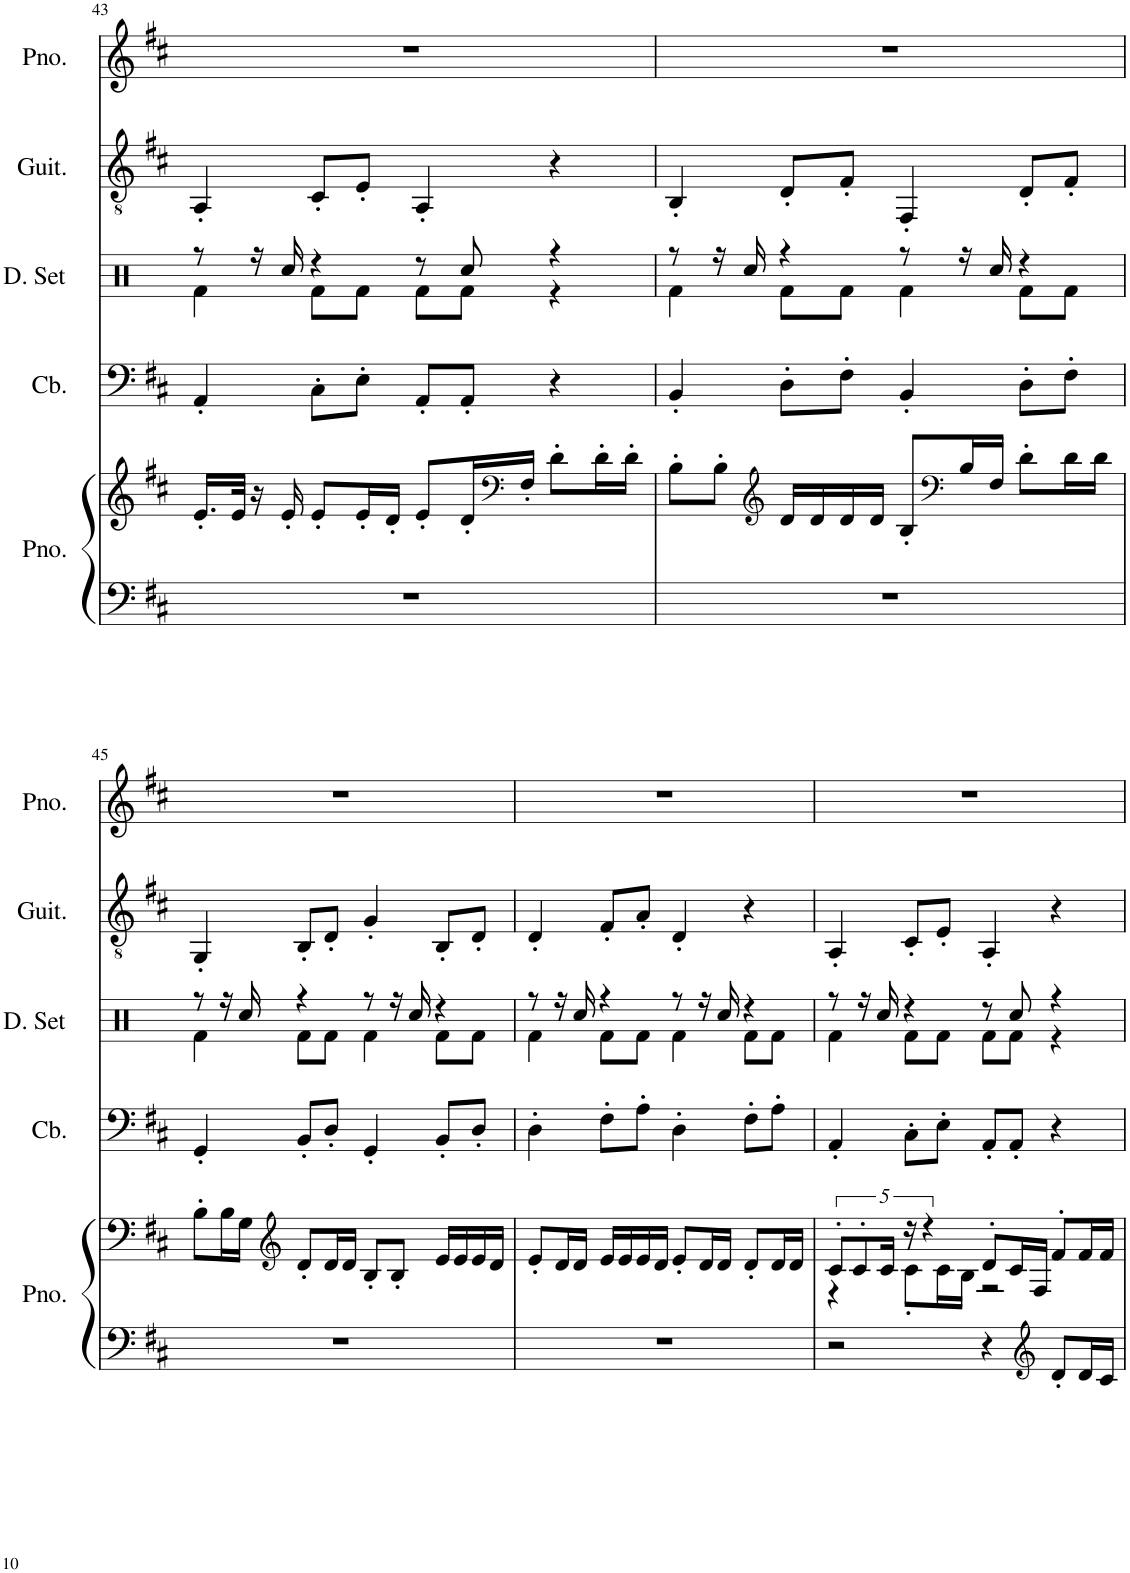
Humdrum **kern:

**kern	**kern	**kern	**kern	**kern	**kern
*part5	*part5	*part4	*part3	*part2	*part1
*staff6	*staff5	*staff4	*staff3	*staff2	*staff1
*I"Piano, Grand Piano	*	*I"Contrabass, Bass	*I"Drumset, Drum Kit	*I"Classical Guitar, Acoustic Guitar	*I"Piano, Electric Piano
*I'Pno.	*	*I'Cb.	*I'D. Set	*I'Guit.	*I'Pno.
!!LO:PB:g=z
*clefF4	*clefG2	*clefF4	*clefX	*clefGv2	*clefG2
*	*	*Trd7c12	*	*	*
*k[f#c#]	*k[f#c#]	*k[f#c#]	*k[f#c#]	*k[f#c#]	*k[f#c#]
*M4/4	*M4/4	*M4/4	*M4/4	*M4/4	*M4/4
=43	=43	=43	=43	=43	=43
*	*	*	*^	*	*
1r	16.e'/LL	4AA'/	8r	4Rf\	4AA'/	1r
.	32e/JJk	.	.	.	.	.
.	16r	.	16r	.	.	.
.	16e'/	.	16Rcc/	.	.	.
.	8e'/L	8C#'\L	4r	8Rf\L	8C#'/L	.
.	16e'/L	8E'\J	.	8Rf\J	8E'/J	.
.	16d'/JJ	.	.	.	.	.
.	8e'/L	8AA'/L	8r	8Rf\L	4AA'/	.
.	16d'/L	8AA'/J	8Rcc/	8Rf\J	.	.
*	*clefF4	*	*	*	*	*
.	16F#'/JJ	.	.	.	.	.
.	8d'\L	4r	4r	4r	4r	.
.	16d'\L	.	.	.	.	.
.	16d'\JJ	.	.	.	.	.
=44	=44	=44	=44	=44	=44	=44
1r	8B'\L	4BB'/	8r	4Rf\	4BB'/	1r
.	8B'\J	.	16r	.	.	.
.	.	.	16Rcc/	.	.	.
*	*clefG2	*	*	*	*	*
.	16d/LL	8D'\L	4r	8Rf\L	8D'/L	.
.	16d/	.	.	.	.	.
.	16d/	8F#'\J	.	8Rf\J	8F#'/J	.
.	16d/JJ	.	.	.	.	.
.	8B'/L	4BB'/	8r	4Rf\	4FF#'/	.
*	*clefF4	*	*	*	*	*
.	16B/L	.	16r	.	.	.
.	16F#/JJ	.	16Rcc/	.	.	.
.	8d'\L	8D'\L	4r	8Rf\L	8D'/L	.
.	16d\L	8F#'\J	.	8Rf\J	8F#'/J	.
.	16d\JJ	.	.	.	.	.
!!LO:LB:g=z
=45	=45	=45	=45	=45	=45	=45
1r	8B'\L	4GG'/	8r	4Rf\	4GG'/	1r
.	16B\L	.	16r	.	.	.
.	16G\JJ	.	16Rcc/	.	.	.
*	*clefG2	*	*	*	*	*
.	8d'/L	8BB'/L	4r	8Rf\L	8BB'/L	.
.	16d/L	8D'/J	.	8Rf\J	8D'/J	.
.	16d/JJ	.	.	.	.	.
.	8B'/L	4GG'/	8r	4Rf\	4G'/	.
.	8B'/J	.	16r	.	.	.
.	.	.	16Rcc/	.	.	.
.	16e/LL	8BB'/L	4r	8Rf\L	8BB'/L	.
.	16e/	.	.	.	.	.
.	16e/	8D'/J	.	8Rf\J	8D'/J	.
.	16d/JJ	.	.	.	.	.
=46	=46	=46	=46	=46	=46	=46
1r	8e'/L	4D'\	8r	4Rf\	4D'/	1r
.	16d/L	.	16r	.	.	.
.	16d/JJ	.	16Rcc/	.	.	.
.	16e/LL	8F#'\L	4r	8Rf\L	8F#'/L	.
.	16e/	.	.	.	.	.
.	16e/	8A'\J	.	8Rf\J	8A'/J	.
.	16d/JJ	.	.	.	.	.
.	8e'/L	4D'\	8r	4Rf\	4D'/	.
.	16d/L	.	16r	.	.	.
.	16d/JJ	.	16Rcc/	.	.	.
.	8d'/L	8F#'\L	4r	8Rf\L	4r	.
.	16d/L	8A'\J	.	8Rf\J	.	.
.	16d/JJ	.	.	.	.	.
=47	=47	=47	=47	=47	=47	=47
*	*^	*	*	*	*	*
2r	10c#'/L	4r	4AA'/	8r	4Rf\	4AA'/	1r
.	10c#'/	.	.	.	.	.	.
.	.	.	.	16r	.	.	.
.	.	.	.	16Rcc/	.	.	.
.	20c#/Jk	.	.	.	.	.	.
.	20r	8c#'\L	8C#'\L	4r	8Rf\L	8C#'/L	.
.	5r	.	.	.	.	.	.
.	.	16c#\L	8E'\J	.	8Rf\J	8E'/J	.
.	.	16B\JJ	.	.	.	.	.
4r	8d'/L	2r	8AA'/L	8r	8Rf\L	4AA'/	.
.	16c#/L	.	8AA'/J	8Rcc/	8Rf\J	.	.
.	16F#/JJ	.	.	.	.	.	.
*clefG2	*	*	*	*	*	*	*
8d'/L	8f#'/L	.	4r	4r	4r	4r	.
16d/L	16f#/L	.	.	.	.	.	.
16c#/JJ	16f#/JJ	.	.	.	.	.	.
*	*v	*v	*	*v	*v	*	*
=	=	=	=	=	=
*-	*-	*-	*-	*-	*-
